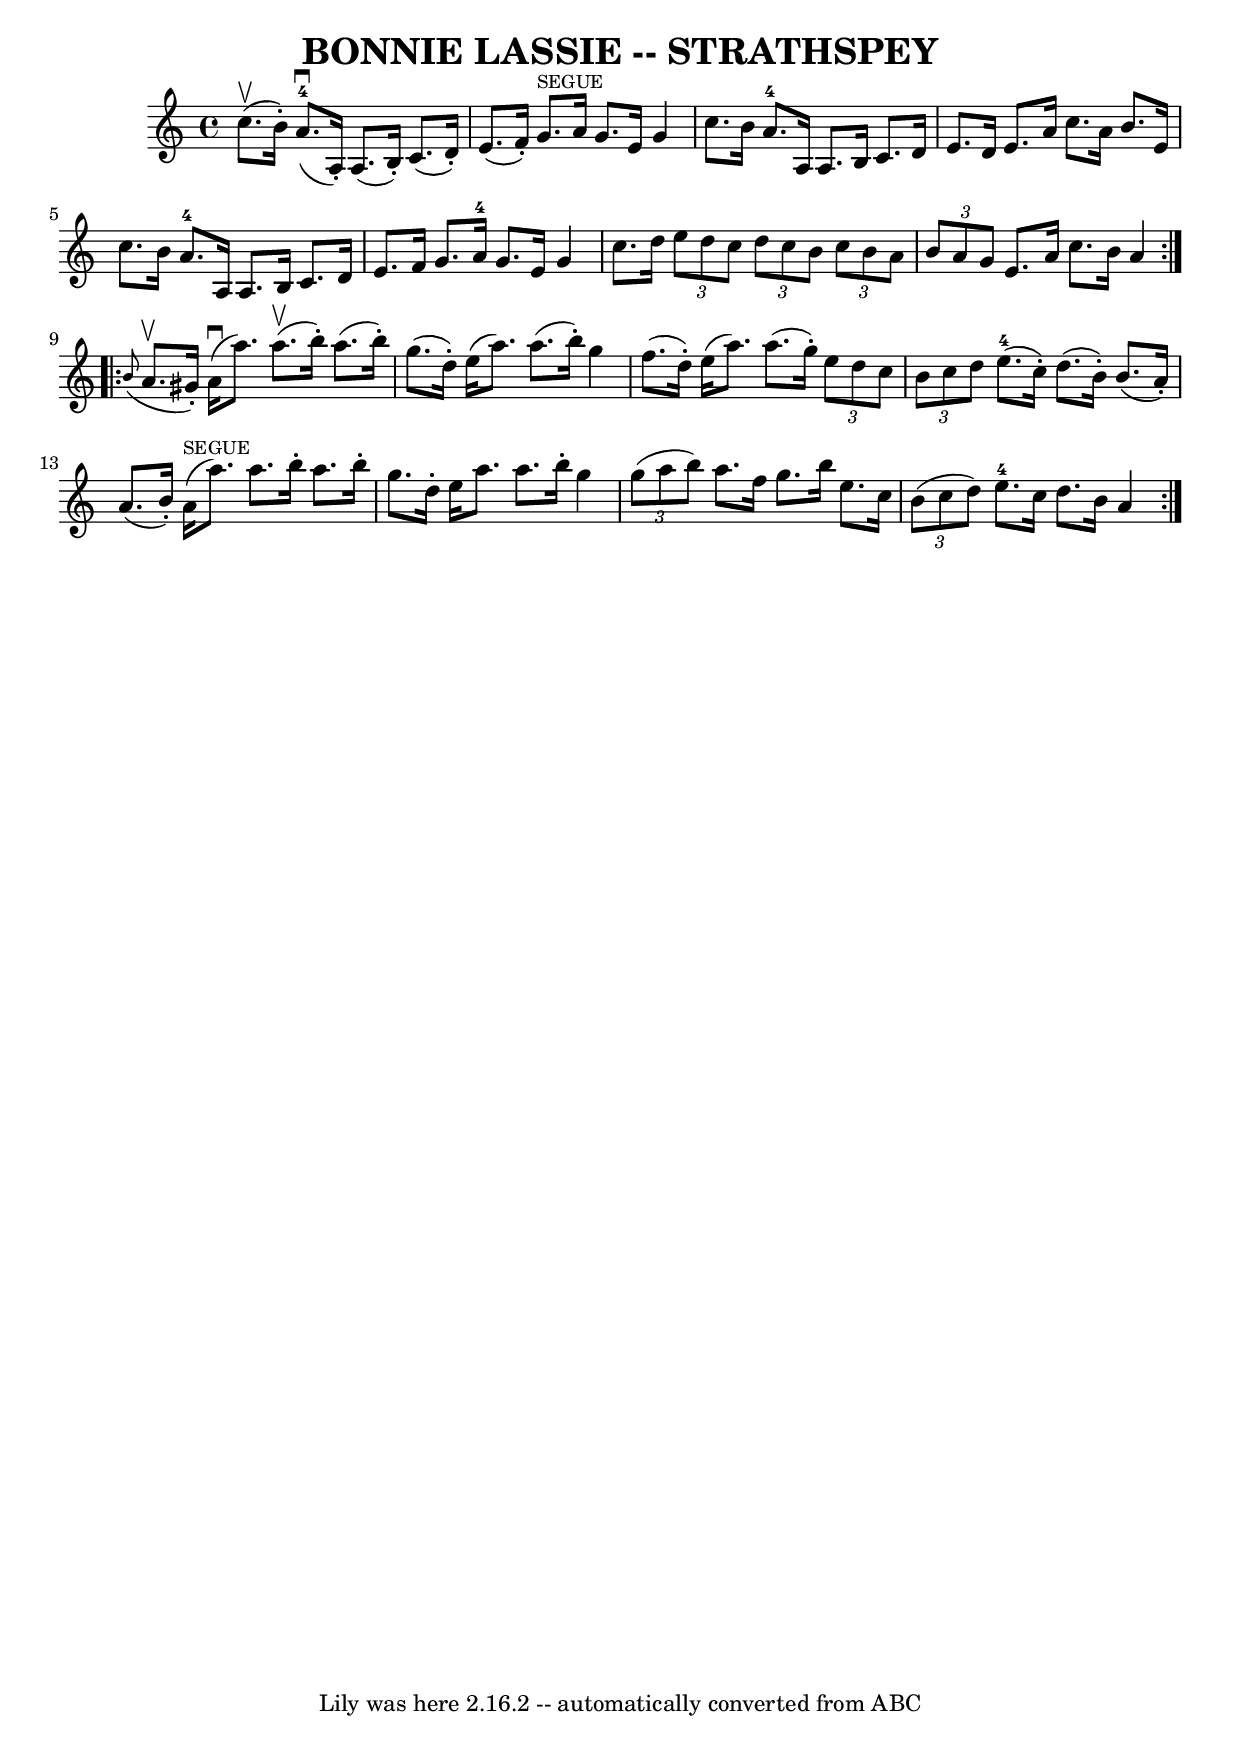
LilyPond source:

\version "2.7.40"
\include "Mammoth.ily"
\header {
	%% book = "Ryan's Mammoth Collection of Fiddle Tunes"
	crossRefNumber = "1"
	footnotes = ""
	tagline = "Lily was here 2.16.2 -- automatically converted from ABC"
	title = "BONNIE LASSIE -- STRATHSPEY"
}
voicedefault =  {


\repeat volta 2 {
 \override Staff.TimeSignature #'style = #'C
 \time 4/4 \key a \minor c''8. (^\upbow b'16 -.)       |
       
a'8.-4(^\downbow a16 -.) a8. (b16 -.) c'8. (d'16 -.)   
e'8. (f'16 -.)   |
 g'8.^\segue a'16 g'8. e'16 g'4  
 c''8. b'16        |
 a'8.-4 a16 a8. b16 c'8.    
d'16 e'8. d'16    |
 e'8. a'16 c''8. a'16 b'8.    
e'16 c''8. b'16    |
     |
 a'8.-4 a16 a8.    
b16 c'8. d'16 e'8. f'16    |
 g'8. a'16-4 g'8.    
e'16 g'4 c''8. d''16        |
   \times 2/3 { e''8 d''8    
c''8  }   \times 2/3 { d''8 c''8 b'8  }   \times 2/3 { c''8 b'8    
a'8  }   \times 2/3 { b'8 a'8 g'8  }   |
 e'8. a'16 c''8. 
 b'16 a'4    }     \repeat volta 2 {   \grace { b'8 (} a'8.^\upbow  
 gis'16 -.)       |
 a'16 (^\downbow a''8.) a''8. (^\upbow 
 b''16 -.) a''8. (b''16 -.) g''8. (d''16 -.)   |
   
e''16 (a''8.) a''8. (b''16 -.) g''4 f''8. (d''16 -.)     
  |
 e''16 (a''8.) a''8. (g''16 -.)   \times 2/3 { e''8  
 d''8 c''8  }   \times 2/3 { b'8 c''8 d''8  }   |
 e''8. 
-4(c''16 -.) d''8. (b'16 -.) b'8. (a'16 -.) a'8. (
b'16 -.)   |
     |
 a'16^\segue(a''8.) a''8.    
b''16 -. a''8. b''16 -. g''8. d''16 -.   |
 e''16 a''8.    
a''8. b''16 -. g''4    \times 2/3 { g''8 (a''8 b''8) }       
|
 a''8. f''16 g''8. b''16 e''8. c''16    \times 2/3 {   
b'8 (c''8 d''8) }   |
 e''8.-4 c''16 d''8. b'16   
 a'4    }   
}

\score{
    <<

	\context Staff="default"
	{
	    \voicedefault 
	}

    >>
	\layout {
	}
	\midi {}
}
